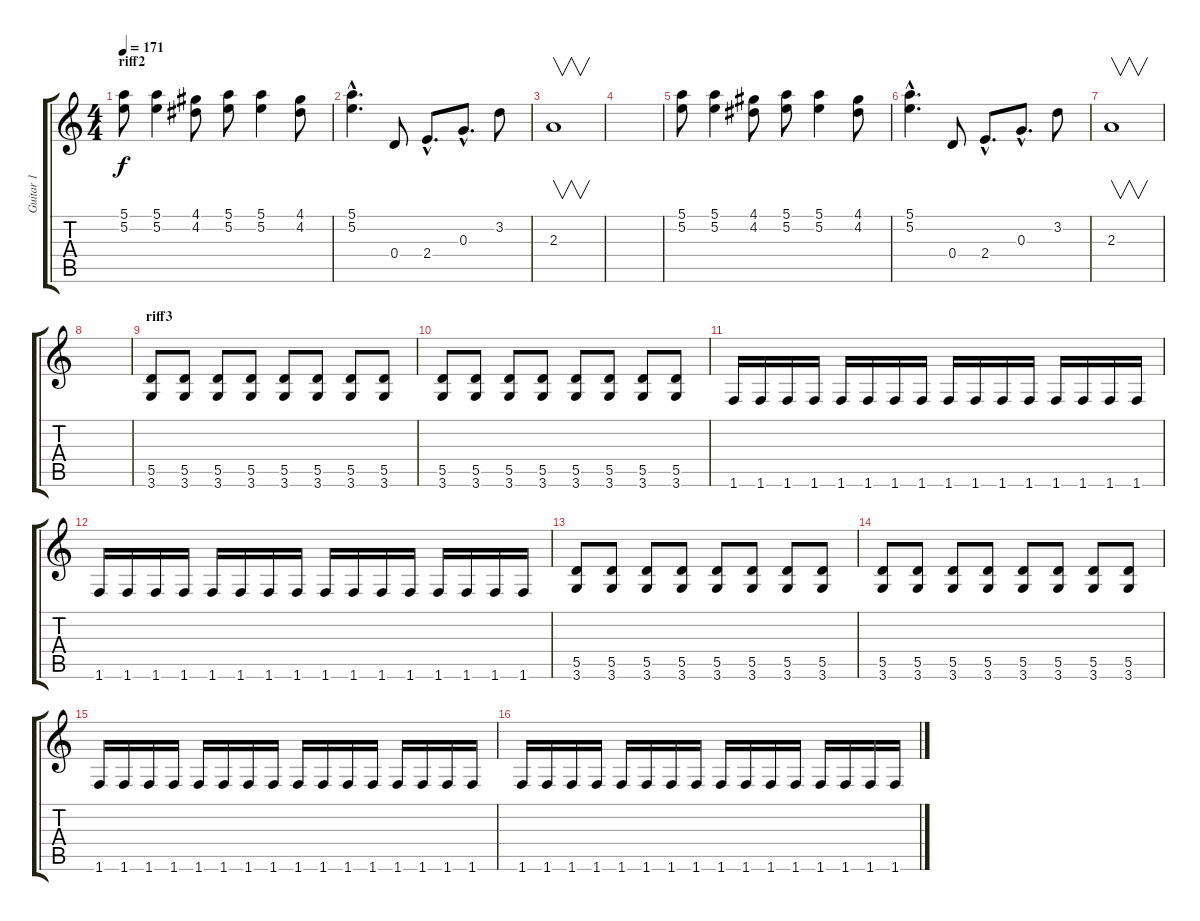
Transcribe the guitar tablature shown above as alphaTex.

\track ("Guitar 1" "Guitar 1") {instrument overdrivenguitar}
\staff {score tabs}
\tuning (E4 B3 G3 D3 A2 E2) {hide}
\ts (4 4)
\section ("" "riff2")
\tempo 171
\clef g2
\ks c
(5.1 5.2).8{dy f} (5.1 5.2).4 (4.1 4.2).8 (5.1 5.2).8 (5.1 5.2).4 (4.1 4.2).8 |
(5.1{hac} 5.2{hac}).4{d} 0.4.8 2.4{hac}.8{d} 0.3{hac}.8{d} 3.2.8 |
2.3.1{v} |
|
(5.1 5.2).8 (5.1 5.2).4 (4.1 4.2).8 (5.1 5.2).8 (5.1 5.2).4 (4.1 4.2).8 |
(5.1{hac} 5.2{hac}).4{d} 0.4.8 2.4{hac}.8{d} 0.3{hac}.8{d} 3.2.8 |
2.3.1{v} |
|
\section ("" "riff3")
(5.5 3.6).8 (5.5 3.6).8 (5.5 3.6).8 (5.5 3.6).8 (5.5 3.6).8 (5.5 3.6).8 (5.5 3.6).8 (5.5 3.6).8 |
(5.5 3.6).8 (5.5 3.6).8 (5.5 3.6).8 (5.5 3.6).8 (5.5 3.6).8 (5.5 3.6).8 (5.5 3.6).8 (5.5 3.6).8 |
1.6.16 1.6.16 1.6.16 1.6.16 1.6.16 1.6.16 1.6.16 1.6.16 1.6.16 1.6.16 1.6.16 1.6.16 1.6.16 1.6.16 1.6.16 1.6.16 |
1.6.16 1.6.16 1.6.16 1.6.16 1.6.16 1.6.16 1.6.16 1.6.16 1.6.16 1.6.16 1.6.16 1.6.16 1.6.16 1.6.16 1.6.16 1.6.16 |
(5.5 3.6).8 (5.5 3.6).8 (5.5 3.6).8 (5.5 3.6).8 (5.5 3.6).8 (5.5 3.6).8 (5.5 3.6).8 (5.5 3.6).8 |
(5.5 3.6).8 (5.5 3.6).8 (5.5 3.6).8 (5.5 3.6).8 (5.5 3.6).8 (5.5 3.6).8 (5.5 3.6).8 (5.5 3.6).8 |
1.6.16 1.6.16 1.6.16 1.6.16 1.6.16 1.6.16 1.6.16 1.6.16 1.6.16 1.6.16 1.6.16 1.6.16 1.6.16 1.6.16 1.6.16 1.6.16 |
1.6.16 1.6.16 1.6.16 1.6.16 1.6.16 1.6.16 1.6.16 1.6.16 1.6.16 1.6.16 1.6.16 1.6.16 1.6.16 1.6.16 1.6.16 1.6.16
